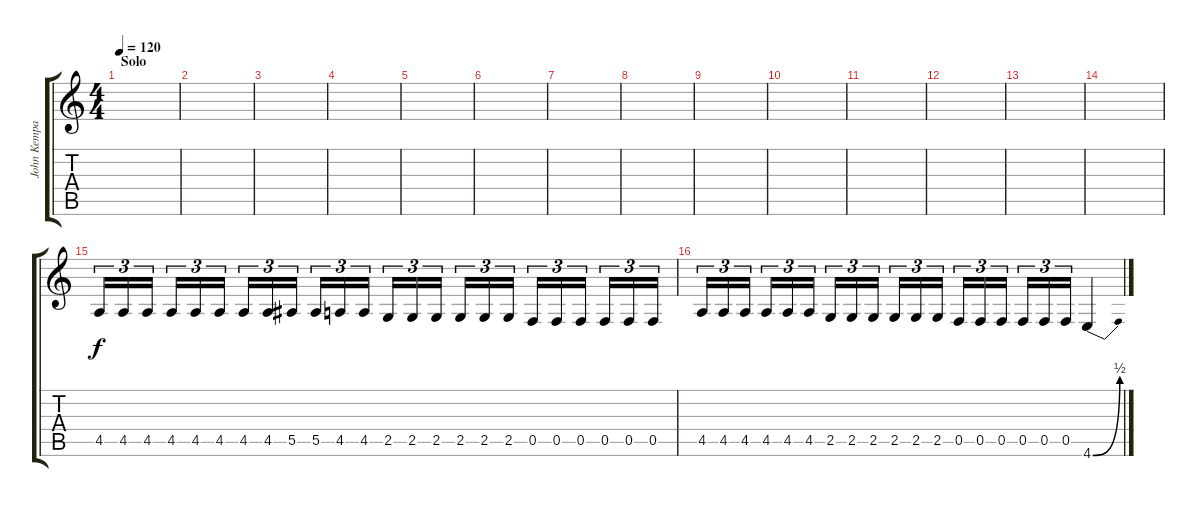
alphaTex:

\track ("John Kempainen (Rhythm Guitar)" "John Kempa") {instrument distortionguitar}
\staff {score tabs}
\tuning (C4 G3 Eb3 Bb2 F2 C2) {hide}
\ts (4 4)
\section ("" "Solo")
\tempo 120
\clef g2
\ks c
|
|
|
|
|
|
|
|
|
|
|
|
|
|
4.5.16{tu (3 2)} 4.5.16{tu (3 2)} 4.5.16{tu (3 2)} 4.5.16{tu (3 2)} 4.5.16{tu (3 2)} 4.5.16{tu (3 2)} 4.5.16{tu (3 2)} 4.5.16{tu (3 2)} 5.5.16{tu (3 2)} 5.5.16{tu (3 2)} 4.5.16{tu (3 2)} 4.5.16{tu (3 2)} 2.5.16{tu (3 2)} 2.5.16{tu (3 2)} 2.5.16{tu (3 2)} 2.5.16{tu (3 2)} 2.5.16{tu (3 2)} 2.5.16{tu (3 2)} 0.5.16{tu (3 2)} 0.5.16{tu (3 2)} 0.5.16{tu (3 2)} 0.5.16{tu (3 2)} 0.5.16{tu (3 2)} 0.5.16{tu (3 2)} |
4.5.16{tu (3 2)} 4.5.16{tu (3 2)} 4.5.16{tu (3 2)} 4.5.16{tu (3 2)} 4.5.16{tu (3 2)} 4.5.16{tu (3 2)} 2.5.16{tu (3 2)} 2.5.16{tu (3 2)} 2.5.16{tu (3 2)} 2.5.16{tu (3 2)} 2.5.16{tu (3 2)} 2.5.16{tu (3 2)} 0.5.16{tu (3 2)} 0.5.16{tu (3 2)} 0.5.16{tu (3 2)} 0.5.16{tu (3 2)} 0.5.16{tu (3 2)} 0.5.16{tu (3 2)} 4.6{be (bend 0 0 60 2)}.4
